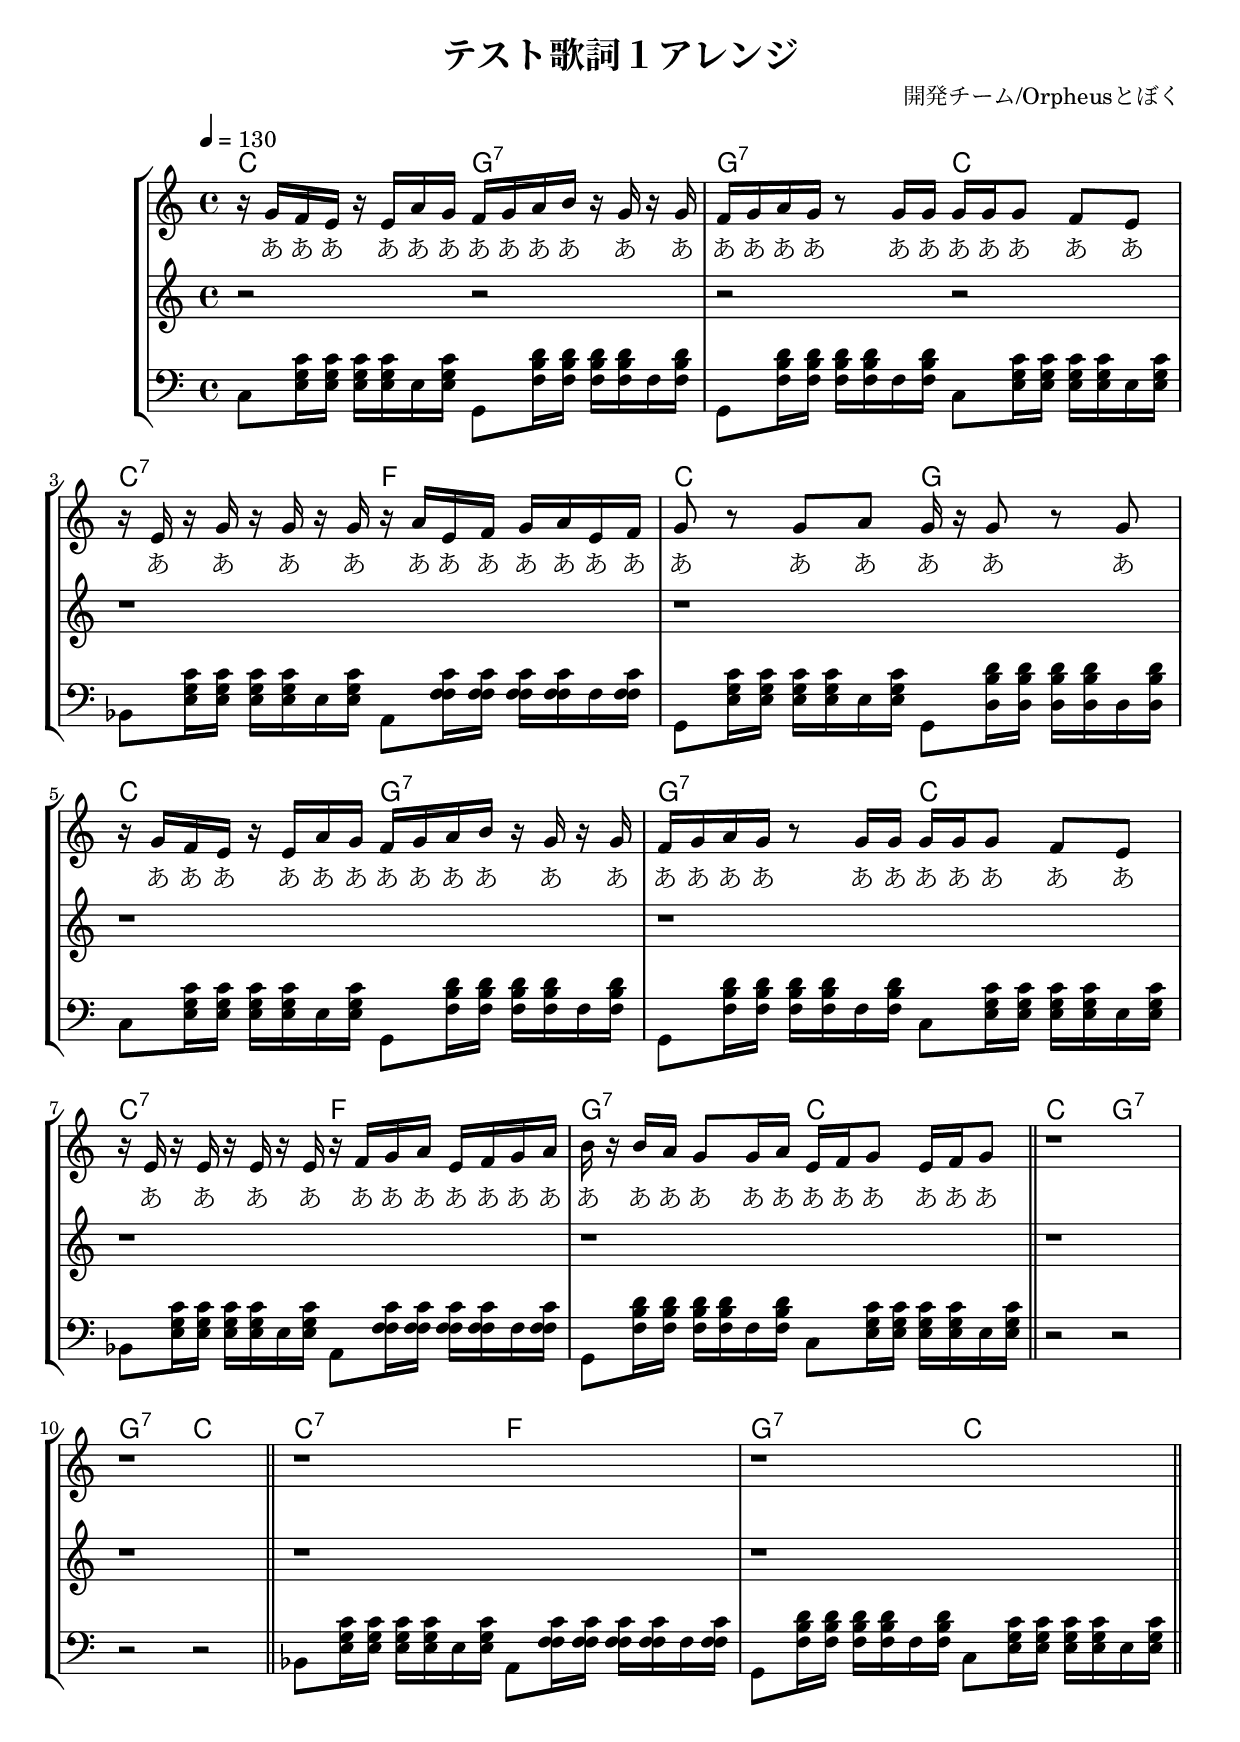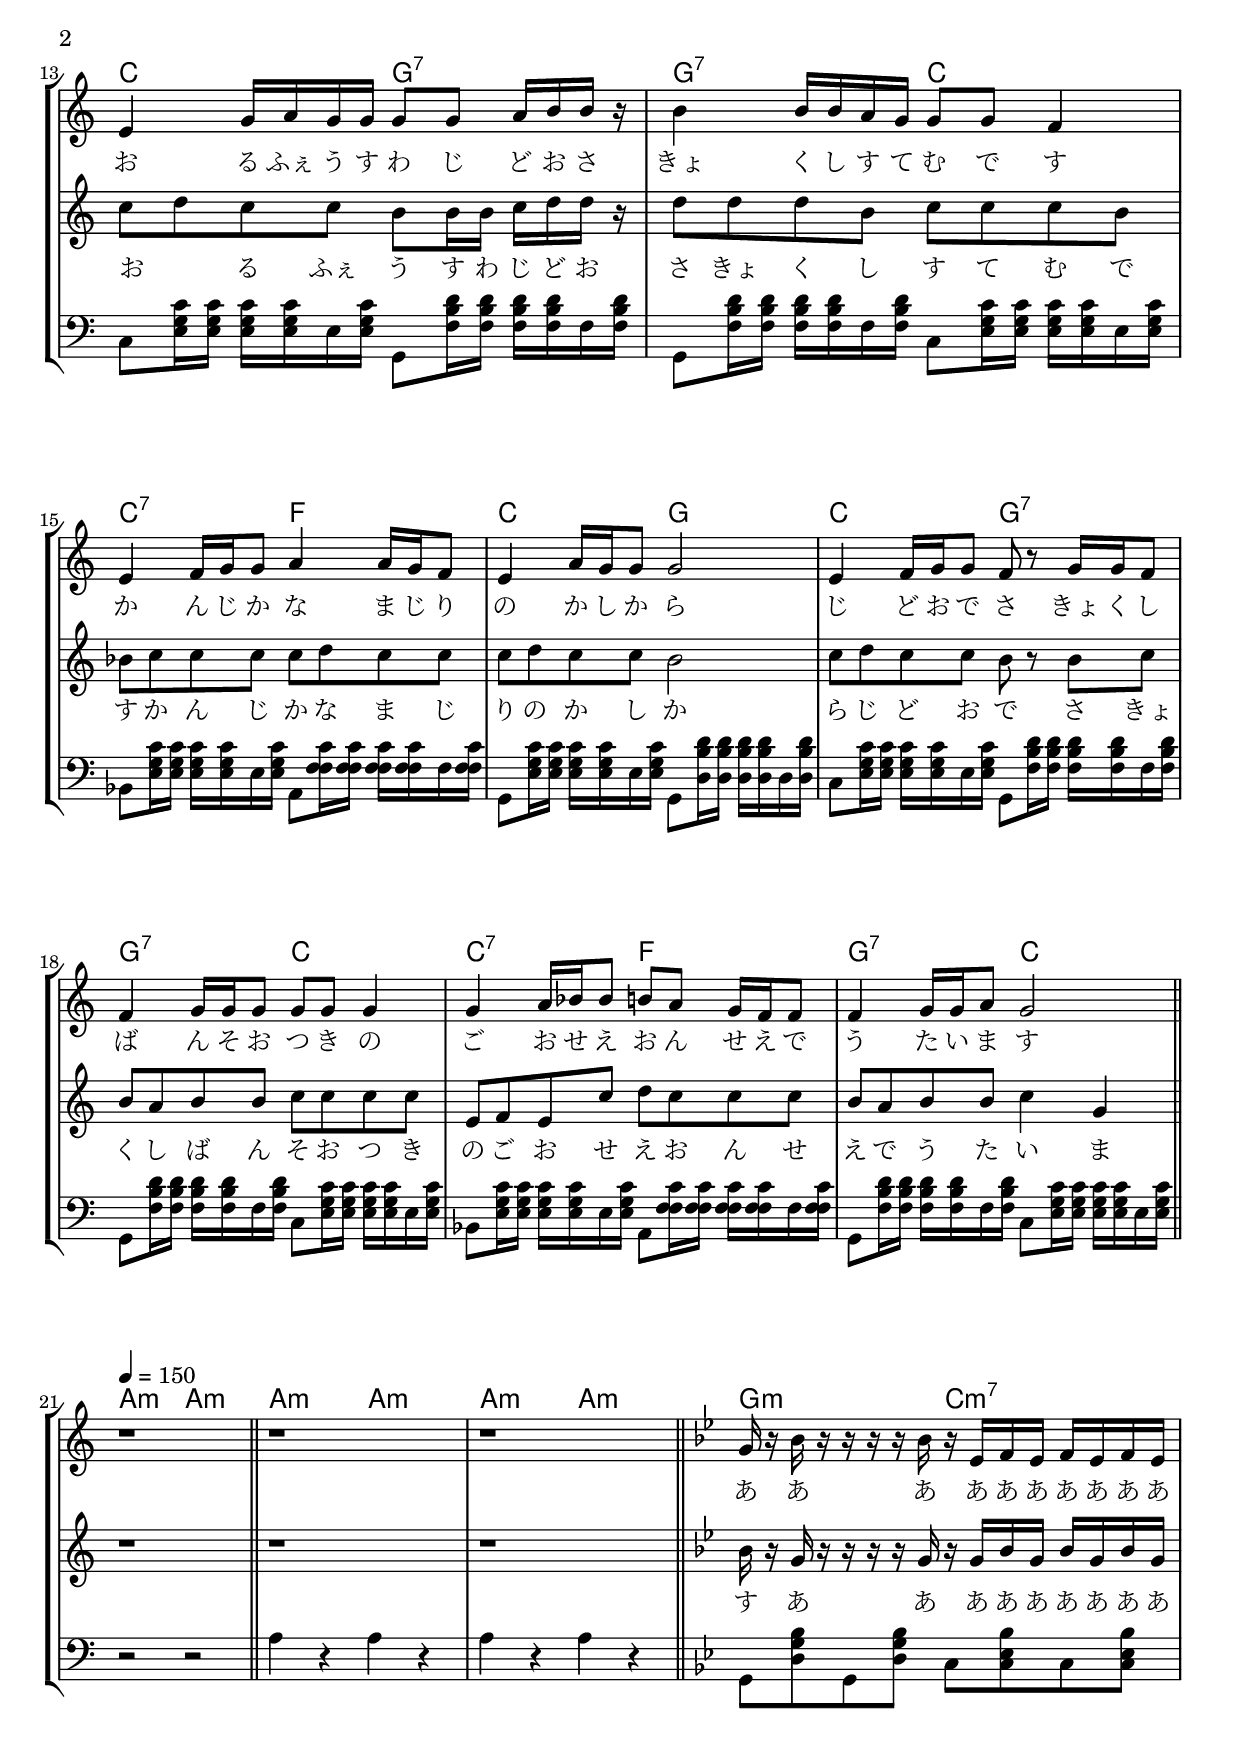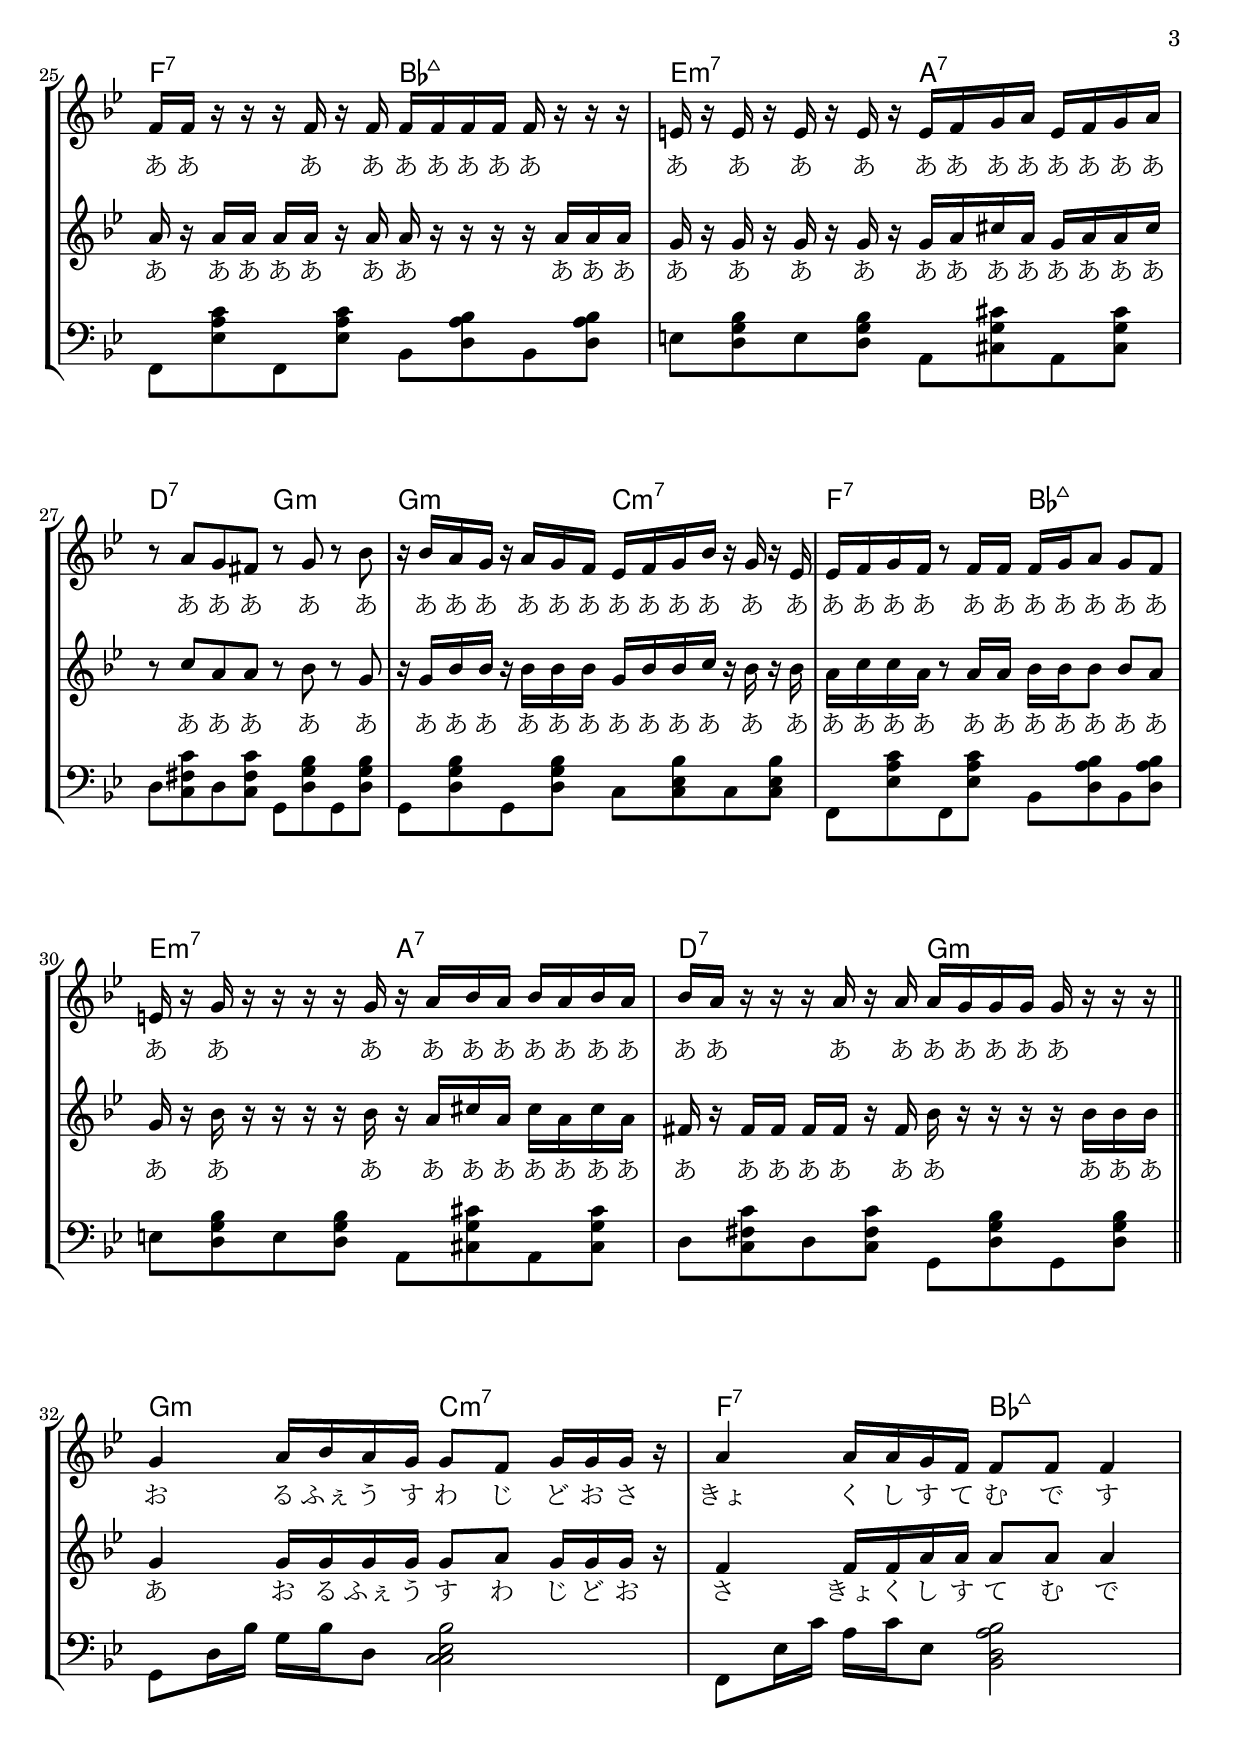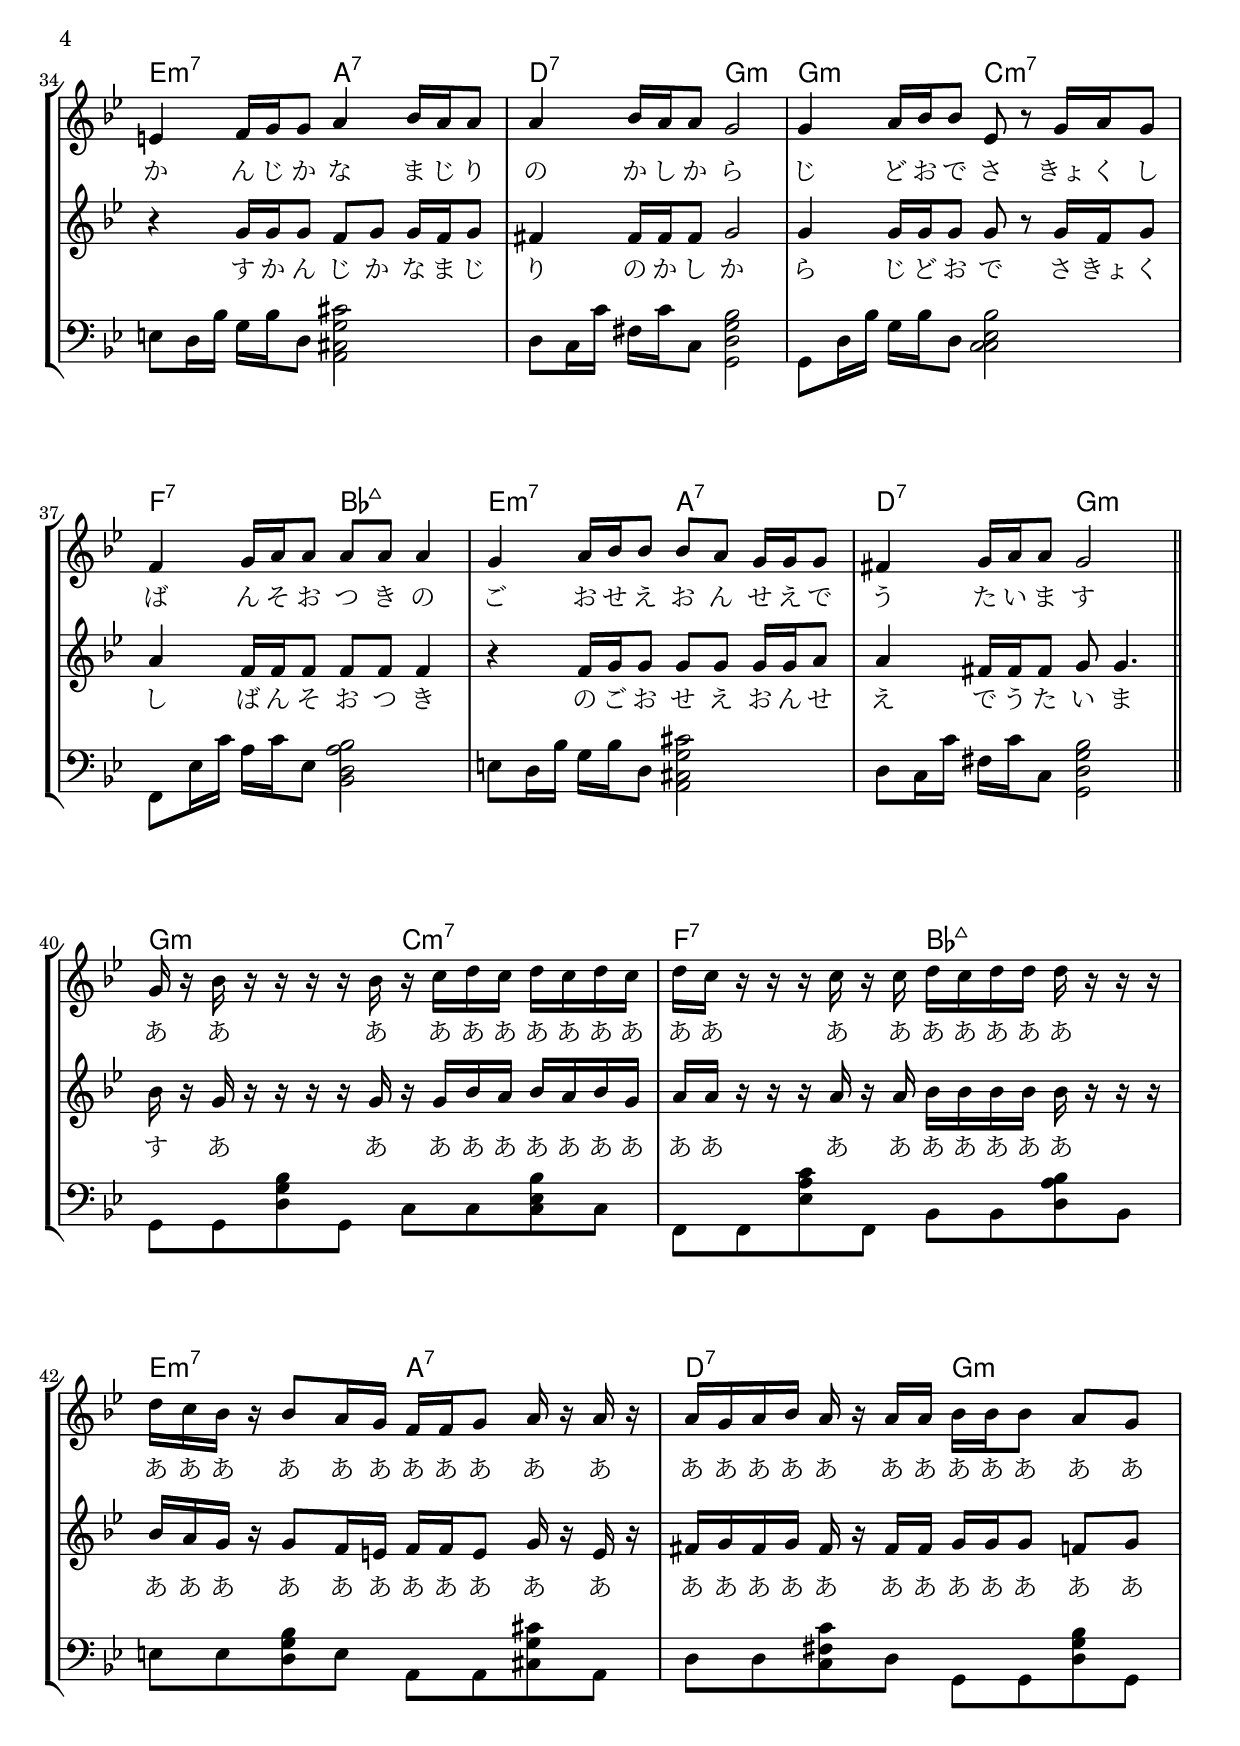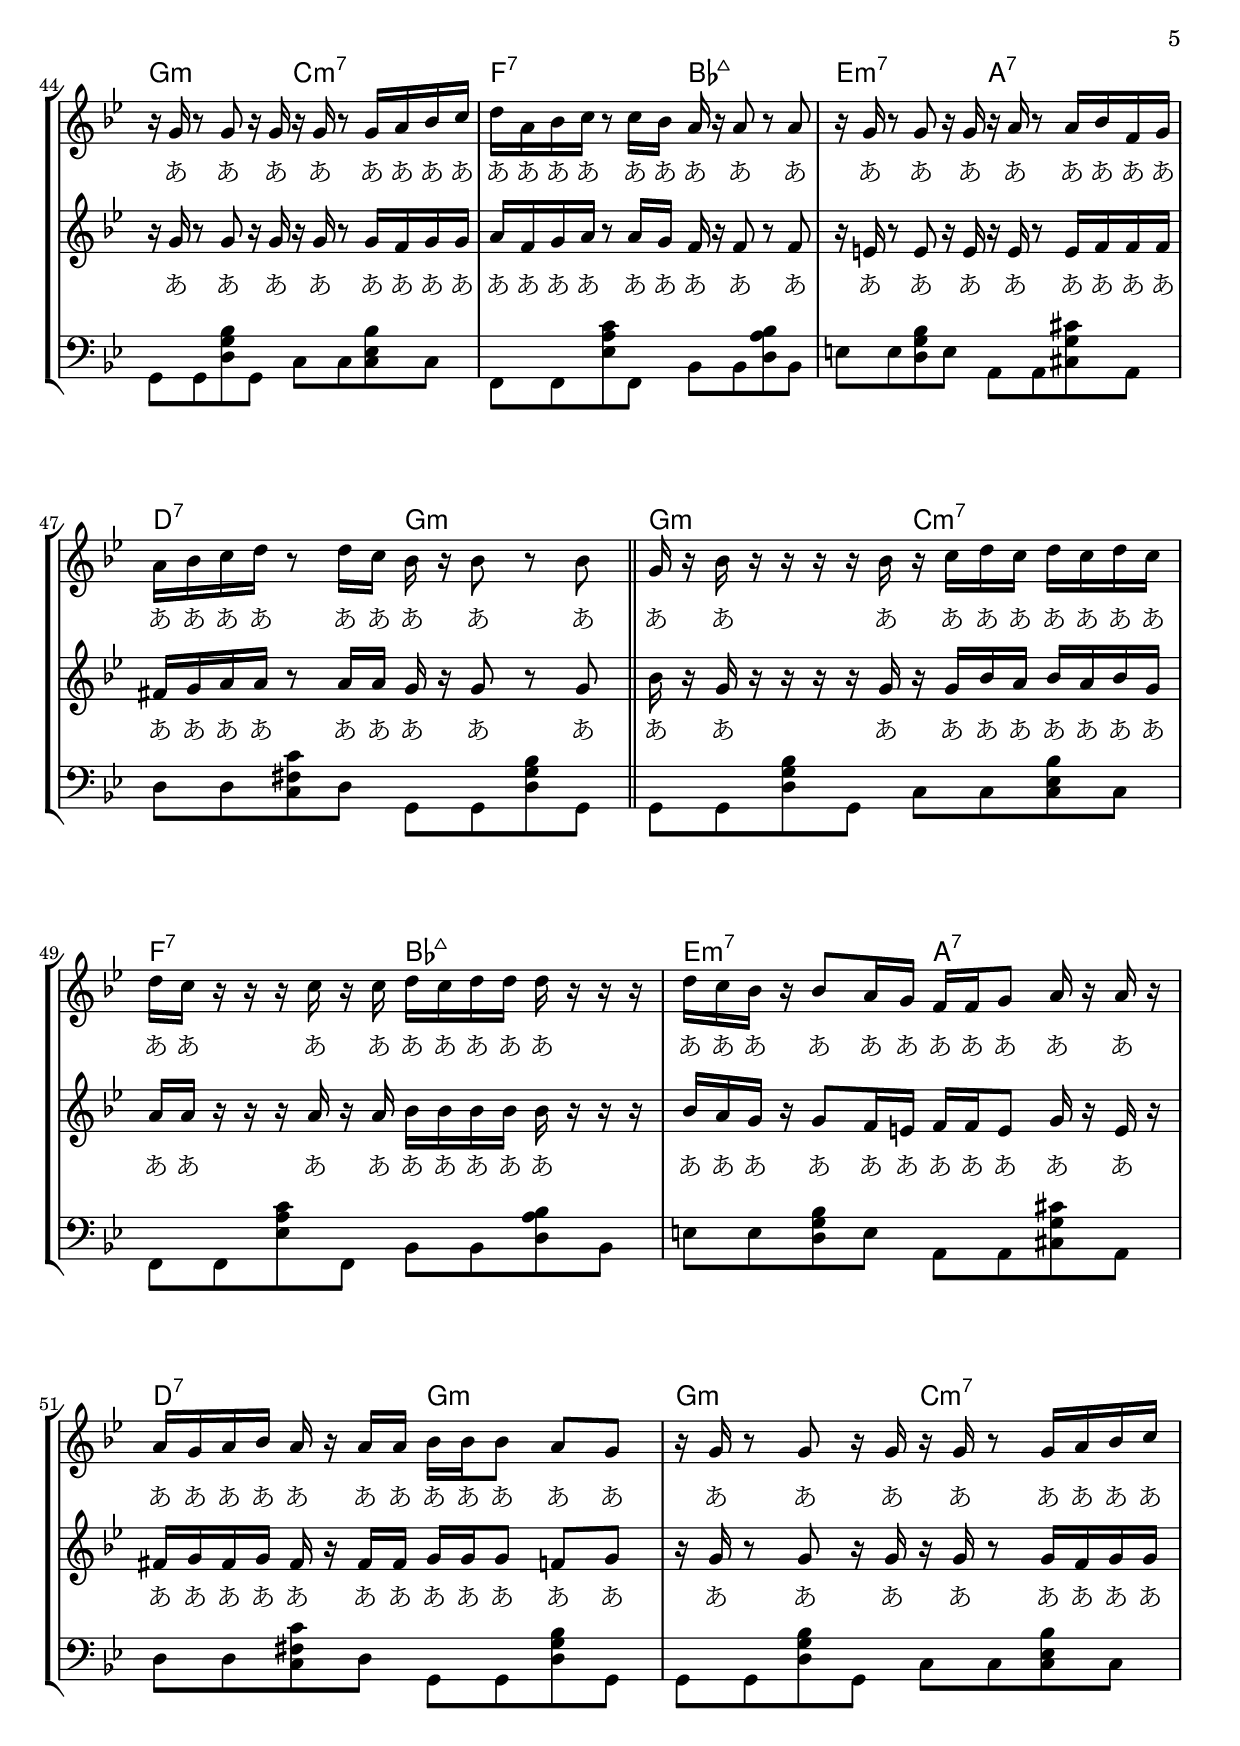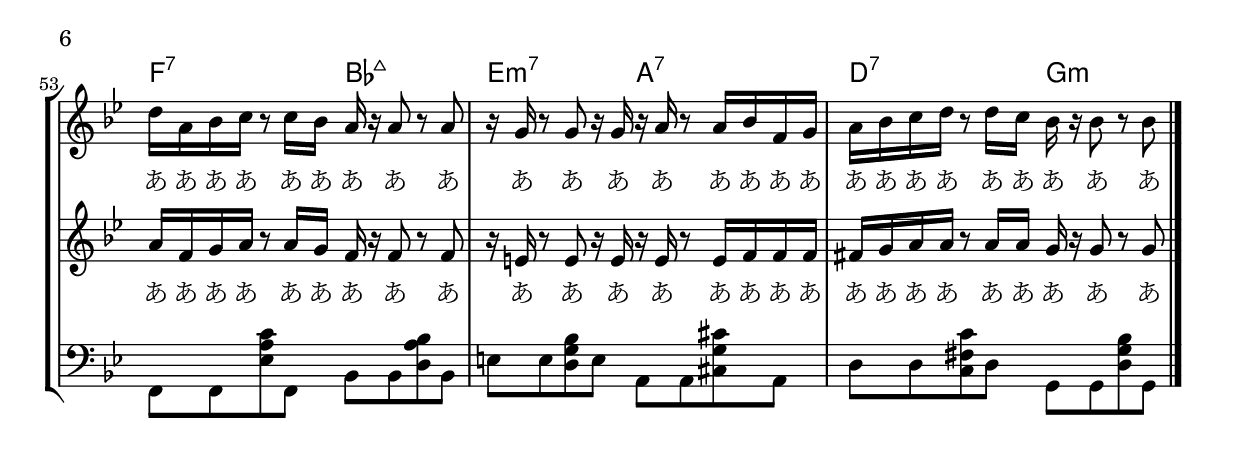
\version "2.12.1"

\header {
	title = \markup {テスト歌詞１アレンジ}
	composer = \markup \center-column {開発チーム/Orpheusとぼく}
}

harmony = \chordmode {
	c2 g:7 g:7 c c:7 f c g c g:7 g:7 c c:7 f g:7 c 

	c g:7 g:7 c 

	c:7 f g:7 c 

	c g:7 g:7 c c:7 f c g c g:7 g:7 c c:7 f g:7 c 

	a:m a:m 

	a:m a:m a:m a:m 

	g:m c:min7 f:7 bes:maj7 e:m7 a:7 d:7 g:m g:m c:min7 f:7 bes:maj7 e:m7 a:7 d:7 g:m 

	g:m c:min7 f:7 bes:maj7 e:m7 a:7 d:7 g:m g:m c:min7 f:7 bes:maj7 e:m7 a:7 d:7 g:m 

	g:m c:min7 f:7 bes:maj7 e:m7 a:7 d:7 g:m g:m c:min7 f:7 bes:maj7 e:m7 a:7 d:7 g:m 

	g:m c:min7 f:7 bes:maj7 e:m7 a:7 d:7 g:m g:m c:min7 f:7 bes:maj7 e:m7 a:7 d:7 g:m 
}

melody = {
	\set Staff.midiInstrument = #"Acoustic Guitar (nylon)"
		\key c \major
	\tempo 4 = 130
r16  g'16  f'16  e'16  r16  e'16  a'16  g'16  f'16  g'16  a'16  b'16  r16  g'16  r16  g'16 
	f'16  g'16  a'16  g'16  r8  g'16  g'16  g'16  g'16  g'8  f'8  e'8 
	r16  e'16  r16  g'16  r16  g'16  r16  g'16  r16  a'16  e'16  f'16  g'16  a'16  e'16  f'16 
	g'8  r8  g'8  a'8  g'16  r16  g'8  r8  g'8 
	r16  g'16  f'16  e'16  r16  e'16  a'16  g'16  f'16  g'16  a'16  b'16  r16  g'16  r16  g'16 
	f'16  g'16  a'16  g'16  r8  g'16  g'16  g'16  g'16  g'8  f'8  e'8 
	r16  e'16  r16  e'16  r16  e'16  r16  e'16  r16  f'16  g'16  a'16  e'16  f'16  g'16  a'16 
	b'16  r16  b'16  a'16  g'8  g'16  a'16  e'16  f'16  g'8  e'16  f'16  g'8
	r1 | r1   
	r1 | r1   
	\set Staff.midiInstrument = #"mmi0.42"
	e'4  g'16  a'16  g'16  g'16  g'8  g'8  a'16  b'16  b'16  r16 
	b'4  b'16  b'16  a'16  g'16  g'8  g'8  f'4 
	e'4  f'16  g'16  g'8  a'4  a'16  g'16  f'8 
	e'4  a'16  g'16  g'8  g'2 
	e'4  f'16  g'16  g'8  f'8  r8  g'16  g'16  f'8 
	f'4  g'16  g'16  g'8  g'8  g'8  g'4 
	g'4  a'16  bes'16  bes'8  b'8  a'8  g'16  f'16  f'8 
	f'4  g'16  g'16  a'8  g'2
	\tempo 4 = 150
	r1   
	r1 | r1   
	\set Staff.midiInstrument = #"Lead 1 (square)"
		\key bes \major
g'16  r16  bes'16  r16  r16  r16  r16  bes'16  r16  es'16  f'16  es'16  f'16  es'16  f'16  es'16 
	f'16  f'16  r16  r16  r16  f'16  r16  f'16  f'16  f'16  f'16  f'16  f'16  r16  r16  r16 
	e'16  r16  e'16  r16  e'16  r16  e'16  r16  e'16  f'16  g'16  a'16  e'16  f'16  g'16  a'16 
	r8  a'8  g'8  fis'8  r8  g'8  r8  bes'8 
	r16  bes'16  a'16  g'16  r16  a'16  g'16  f'16  es'16  f'16  g'16  bes'16  r16  g'16  r16  es'16 
	es'16  f'16  g'16  f'16  r8  f'16  f'16  f'16  g'16  a'8  g'8  f'8 
	e'16  r16  g'16  r16  r16  r16  r16  g'16  r16  a'16  bes'16  a'16  bes'16  a'16  bes'16  a'16 
	bes'16  a'16  r16  r16  r16  a'16  r16  a'16  a'16  g'16  g'16  g'16  g'16  r16  r16  r16
	\set Staff.midiInstrument = #"fss0.42"
	g'4  a'16  bes'16  a'16  g'16  g'8  f'8  g'16  g'16  g'16  r16 
	a'4  a'16  a'16  g'16  f'16  f'8  f'8  f'4 
	e'4  f'16  g'16  g'8  a'4  bes'16  a'16  a'8 
	a'4  bes'16  a'16  a'8  g'2 
	g'4  a'16  bes'16  bes'8  es'8  r8  g'16  a'16  g'8 
	f'4  g'16  a'16  a'8  a'8  a'8  a'4 
	g'4  a'16  bes'16  bes'8  bes'8  a'8  g'16  g'16  g'8 
	fis'4  g'16  a'16  a'8  g'2
	\set Staff.midiInstrument = #"Overdriven Guitar"
	g'16  r16  bes'16  r16  r16  r16  r16  bes'16  r16  c''16  d''16  c''16  d''16  c''16  d''16  c''16 
	d''16  c''16  r16  r16  r16  c''16  r16  c''16  d''16  c''16  d''16  d''16  d''16  r16  r16  r16 
	d''16  c''16  bes'16  r16  bes'8  a'16  g'16  f'16  f'16  g'8  a'16  r16  a'16  r16 
	a'16  g'16  a'16  bes'16  a'16  r16  a'16  a'16  bes'16  bes'16  bes'8  a'8  g'8 
	r16  g'16  r8  g'8  r16  g'16  r16  g'16  r8  g'16  a'16  bes'16  c''16 
	d''16  a'16  bes'16  c''16  r8  c''16  bes'16  a'16  r16  a'8  r8  a'8 
	r16  g'16  r8  g'8  r16  g'16  r16  a'16  r8  a'16  bes'16  f'16  g'16 
	a'16  bes'16  c''16  d''16  r8  d''16  c''16  bes'16  r16  bes'8  r8  bes'8
	\set Staff.midiInstrument = #"Overdriven Guitar"
	g'16  r16  bes'16  r16  r16  r16  r16  bes'16  r16  c''16  d''16  c''16  d''16  c''16  d''16  c''16 
	d''16  c''16  r16  r16  r16  c''16  r16  c''16  d''16  c''16  d''16  d''16  d''16  r16  r16  r16 
	d''16  c''16  bes'16  r16  bes'8  a'16  g'16  f'16  f'16  g'8  a'16  r16  a'16  r16 
	a'16  g'16  a'16  bes'16  a'16  r16  a'16  a'16  bes'16  bes'16  bes'8  a'8  g'8 
	r16  g'16  r8  g'8  r16  g'16  r16  g'16  r8  g'16  a'16  bes'16  c''16 
	d''16  a'16  bes'16  c''16  r8  c''16  bes'16  a'16  r16  a'8  r8  a'8 
	r16  g'16  r8  g'8  r16  g'16  r16  a'16  r8  a'16  bes'16  f'16  g'16 
	a'16  bes'16  c''16  d''16  r8  d''16  c''16  bes'16  r16  bes'8  r8  bes'8
	\bar "|."
}

words = \lyricmode {
	あ  あ  あ  あ  あ  あ  あ  あ  あ  あ  あ  あ  あ  あ  あ  あ  あ  あ  あ  あ  あ  あ  あ  あ  あ  あ  あ  あ  あ  あ  あ  あ  あ  あ  あ  あ  あ  あ  あ  あ  あ  あ  あ  あ  あ  あ  あ  あ  あ  あ  あ  あ  あ  あ  あ  あ  あ  あ  あ  あ  あ  あ  あ  あ  あ  あ  あ  あ  あ  あ  あ  あ  あ  あ  あ  あ  あ  あ  あ  あ  あ  あ  あ  あ  あ  あ  
	
	
	お  る  ふぇ  う  す  わ  じ  ど  お  さ  きょ  く  し  す  て  む  で  す  か  ん  じ  か  な  ま  じ  り  の  か  し  か  ら  じ  ど  お  で  さ  きょ  く  し  ば  ん  そ  お  つ  き  の  ご  お  せ  え  お  ん  せ  え  で  う  た  い  ま  す  
	
	
	あ  あ  あ  あ  あ  あ  あ  あ  あ  あ  あ  あ  あ  あ  あ  あ  あ  あ  あ  あ  あ  あ  あ  あ  あ  あ  あ  あ  あ  あ  あ  あ  あ  あ  あ  あ  あ  あ  あ  あ  あ  あ  あ  あ  あ  あ  あ  あ  あ  あ  あ  あ  あ  あ  あ  あ  あ  あ  あ  あ  あ  あ  あ  あ  あ  あ  あ  あ  あ  あ  あ  あ  あ  あ  あ  あ  あ  あ  
	お  る  ふぇ  う  す  わ  じ  ど  お  さ  きょ  く  し  す  て  む  で  す  か  ん  じ  か  な  ま  じ  り  の  か  し  か  ら  じ  ど  お  で  さ  きょ  く  し  ば  ん  そ  お  つ  き  の  ご  お  せ  え  お  ん  せ  え  で  う  た  い  ま  す  
	あ  あ  あ  あ  あ  あ  あ  あ  あ  あ  あ  あ  あ  あ  あ  あ  あ  あ  あ  あ  あ  あ  あ  あ  あ  あ  あ  あ  あ  あ  あ  あ  あ  あ  あ  あ  あ  あ  あ  あ  あ  あ  あ  あ  あ  あ  あ  あ  あ  あ  あ  あ  あ  あ  あ  あ  あ  あ  あ  あ  あ  あ  あ  あ  あ  あ  あ  あ  あ  あ  あ  あ  あ  あ  あ  あ  
	あ  あ  あ  あ  あ  あ  あ  あ  あ  あ  あ  あ  あ  あ  あ  あ  あ  あ  あ  あ  あ  あ  あ  あ  あ  あ  あ  あ  あ  あ  あ  あ  あ  あ  あ  あ  あ  あ  あ  あ  あ  あ  あ  あ  あ  あ  あ  あ  あ  あ  あ  あ  あ  あ  あ  あ  あ  あ  あ  あ  あ  あ  あ  あ  あ  あ  あ  あ  あ  あ  あ  あ  あ  あ  あ  あ  
}

secondmelody = {
	\set Staff.midiInstrument = #"Acoustic Guitar (nylon)"
		\key c \major
	\tempo 4 = 130
r2  r2~ 
	r2  r2
	r1 r1 r1 r1 r1 r1 	r1 | r1   
	r1 | r1   
	\set Staff.midiInstrument = #"fss0.32"
	c''8  d''8  c''8  c''8  b'8  b'16  b'16  c''16  d''16  d''16  r16 
	d''8  d''8  d''8  b'8  c''8  c''8  c''8  b'8 
	bes'8  c''8  c''8  c''8  c''8  d''8  c''8  c''8 
	c''8  d''8  c''8  c''8  b'2 
	c''8  d''8  c''8  c''8  b'8  r8  b'8  c''8 
	b'8  a'8  b'8  b'8  c''8  c''8  c''8  c''8 
	e'8  f'8  e'8  c''8  d''8  c''8  c''8  c''8 
	b'8  a'8  b'8  b'8  c''4  g'4
	\tempo 4 = 150
	r1   
	r1 | r1   
	\set Staff.midiInstrument = #"Acoustic grand"
		\key bes \major
bes'16  r16  g'16  r16  r16  r16  r16  g'16  r16  g'16  bes'16  g'16  bes'16  g'16  bes'16  g'16 
	a'16  r16  a'16  a'16  a'16  a'16  r16  a'16  a'16  r16  r16  r16  r16  a'16  a'16  a'16 
	g'16  r16  g'16  r16  g'16  r16  g'16  r16  g'16  a'16  cis''16  a'16  g'16  a'16  a'16  cis''16 
	r8  c''8  a'8  a'8  r8  bes'8  r8  g'8 
	r16  g'16  bes'16  bes'16  r16  bes'16  bes'16  bes'16  g'16  bes'16  bes'16  c''16  r16  bes'16  r16  bes'16 
	a'16  c''16  c''16  a'16  r8  a'16  a'16  bes'16  bes'16  bes'8  bes'8  a'8 
	g'16  r16  bes'16  r16  r16  r16  r16  bes'16  r16  a'16  cis''16  a'16  cis''16  a'16  cis''16  a'16 
	fis'16  r16  fis'16  fis'16  fis'16  fis'16  r16  fis'16  bes'16  r16  r16  r16  r16  bes'16  bes'16  bes'16
	\set Staff.midiInstrument = #"mmi0.48"
	g'4  g'16  g'16  g'16  g'16  g'8  a'8  g'16  g'16  g'16  r16 
	f'4  f'16  f'16  a'16  a'16  a'8  a'8  a'4 
	r4  g'16  g'16  g'8  f'8  g'8  g'16  f'16  g'8 
	fis'4  fis'16  fis'16  fis'8  g'2 
	g'4  g'16  g'16  g'8  g'8  r8  g'16  f'16  g'8 
	a'4  f'16  f'16  f'8  f'8  f'8  f'4 
	r4  f'16  g'16  g'8  g'8  g'8  g'16  g'16  a'8 
	a'4  fis'16  fis'16  fis'8  g'8  g'4.
	\set Staff.midiInstrument = #"Overdriven Guitar"
	bes'16  r16  g'16  r16  r16  r16  r16  g'16  r16  g'16  bes'16  a'16  bes'16  a'16  bes'16  g'16 
	a'16  a'16  r16  r16  r16  a'16  r16  a'16  bes'16  bes'16  bes'16  bes'16  bes'16  r16  r16  r16 
	bes'16  a'16  g'16  r16  g'8  f'16  e'16  f'16  f'16  e'8  g'16  r16  e'16  r16 
	fis'16  g'16  fis'16  g'16  fis'16  r16  fis'16  fis'16  g'16  g'16  g'8  f'8  g'8 
	r16  g'16  r8  g'8  r16  g'16  r16  g'16  r8  g'16  f'16  g'16  g'16 
	a'16  f'16  g'16  a'16  r8  a'16  g'16  f'16  r16  f'8  r8  f'8 
	r16  e'16  r8  e'8  r16  e'16  r16  e'16  r8  e'16  f'16  f'16  f'16 
	fis'16  g'16  a'16  a'16  r8  a'16  a'16  g'16  r16  g'8  r8  g'8
	\set Staff.midiInstrument = #"Overdriven Guitar"
	bes'16  r16  g'16  r16  r16  r16  r16  g'16  r16  g'16  bes'16  a'16  bes'16  a'16  bes'16  g'16 
	a'16  a'16  r16  r16  r16  a'16  r16  a'16  bes'16  bes'16  bes'16  bes'16  bes'16  r16  r16  r16 
	bes'16  a'16  g'16  r16  g'8  f'16  e'16  f'16  f'16  e'8  g'16  r16  e'16  r16 
	fis'16  g'16  fis'16  g'16  fis'16  r16  fis'16  fis'16  g'16  g'16  g'8  f'8  g'8 
	r16  g'16  r8  g'8  r16  g'16  r16  g'16  r8  g'16  f'16  g'16  g'16 
	a'16  f'16  g'16  a'16  r8  a'16  g'16  f'16  r16  f'8  r8  f'8 
	r16  e'16  r8  e'8  r16  e'16  r16  e'16  r8  e'16  f'16  f'16  f'16 
	fis'16  g'16  a'16  a'16  r8  a'16  a'16  g'16  r16  g'8  r8  g'8
	\bar "|."
}

secondwords = \lyricmode {
	
	
	
	お  る  ふぇ  う  す  わ  じ  ど  お  さ  きょ  く  し  す  て  む  で  す  か  ん  じ  か  な  ま  じ  り  の  か  し  か  ら  じ  ど  お  で  さ  きょ  く  し  ば  ん  そ  お  つ  き  の  ご  お  せ  え  お  ん  せ  え  で  う  た  い  ま  す  
	
	
	あ  あ  あ  あ  あ  あ  あ  あ  あ  あ  あ  あ  あ  あ  あ  あ  あ  あ  あ  あ  あ  あ  あ  あ  あ  あ  あ  あ  あ  あ  あ  あ  あ  あ  あ  あ  あ  あ  あ  あ  あ  あ  あ  あ  あ  あ  あ  あ  あ  あ  あ  あ  あ  あ  あ  あ  あ  あ  あ  あ  あ  あ  あ  あ  あ  あ  あ  あ  あ  あ  あ  あ  あ  あ  あ  あ  あ  あ  あ  あ  
	お  る  ふぇ  う  す  わ  じ  ど  お  さ  きょ  く  し  す  て  む  で  す  か  ん  じ  か  な  ま  じ  り  の  か  し  か  ら  じ  ど  お  で  さ  きょ  く  し  ば  ん  そ  お  つ  き  の  ご  お  せ  え  お  ん  せ  え  で  う  た  い  ま  す  
	あ  あ  あ  あ  あ  あ  あ  あ  あ  あ  あ  あ  あ  あ  あ  あ  あ  あ  あ  あ  あ  あ  あ  あ  あ  あ  あ  あ  あ  あ  あ  あ  あ  あ  あ  あ  あ  あ  あ  あ  あ  あ  あ  あ  あ  あ  あ  あ  あ  あ  あ  あ  あ  あ  あ  あ  あ  あ  あ  あ  あ  あ  あ  あ  あ  あ  あ  あ  あ  あ  あ  あ  あ  あ  あ  あ  
	あ  あ  あ  あ  あ  あ  あ  あ  あ  あ  あ  あ  あ  あ  あ  あ  あ  あ  あ  あ  あ  あ  あ  あ  あ  あ  あ  あ  あ  あ  あ  あ  あ  あ  あ  あ  あ  あ  あ  あ  あ  あ  あ  あ  あ  あ  あ  あ  あ  あ  あ  あ  あ  あ  あ  あ  あ  あ  あ  あ  あ  あ  あ  あ  あ  あ  あ  あ  あ  あ  あ  あ  あ  あ  あ  あ  
}

tempochange = {
	\tempo 4 = 130
	r1 | r1 | r1 | r1 | r1 | r1 | r1 | r1 \bar "||"
	\tempo 4 = 130
	r1 | r1 \bar "||"
	\tempo 4 = 130
	r1 | r1 \bar "||"
	\tempo 4 = 130
	r1 | r1 | r1 | r1 | r1 | r1 | r1 | r1 \bar "||"
	\tempo 4 = 150
	r1 \bar "||"
	\tempo 4 = 150
	r1 | r1 \bar "||"
	\tempo 4 = 150
	r1 | r1 | r1 | r1 | r1 | r1 | r1 | r1 \bar "||"
	\tempo 4 = 150
	r1 | r1 | r1 | r1 | r1 | r1 | r1 | r1 \bar "||"
	\tempo 4 = 150
	r1 | r1 | r1 | r1 | r1 | r1 | r1 | r1 \bar "||"
	\tempo 4 = 150
	r1 | r1 | r1 | r1 | r1 | r1 | r1 | r1 \bar "|."
}

mainacc = {
	\clef bass
	\set Staff.midiInstrument = #"Acoustic Guitar (nylon)"
	\key c \major
	\tempo 4 = 130
	c8 <e g c'>16 <e g c'>16   <e g c'>16 <e g c'>16   e16 <e g c'>16
	g,8 <f b d'>16 <f b d'>16   <f b d'>16 <f b d'>16   f16 <f b d'>16
	g,8 <f b d'>16 <f b d'>16   <f b d'>16 <f b d'>16   f16 <f b d'>16
	c8 <e g c'>16 <e g c'>16   <e g c'>16 <e g c'>16   e16 <e g c'>16
	bes,8 <e g c'>16 <e g c'>16   <e g c'>16 <e g c'>16   e16 <e g c'>16
	a,8 <f f c'>16 <f f c'>16   <f f c'>16 <f f c'>16   f16 <f f c'>16
	g,8 <e g c'>16 <e g c'>16   <e g c'>16 <e g c'>16   e16 <e g c'>16
	g,8 <d b d'>16 <d b d'>16   <d b d'>16 <d b d'>16   d16 <d b d'>16
	c8 <e g c'>16 <e g c'>16   <e g c'>16 <e g c'>16   e16 <e g c'>16
	g,8 <f b d'>16 <f b d'>16   <f b d'>16 <f b d'>16   f16 <f b d'>16
	g,8 <f b d'>16 <f b d'>16   <f b d'>16 <f b d'>16   f16 <f b d'>16
	c8 <e g c'>16 <e g c'>16   <e g c'>16 <e g c'>16   e16 <e g c'>16
	bes,8 <e g c'>16 <e g c'>16   <e g c'>16 <e g c'>16   e16 <e g c'>16
	a,8 <f f c'>16 <f f c'>16   <f f c'>16 <f f c'>16   f16 <f f c'>16
	g,8 <f b d'>16 <f b d'>16   <f b d'>16 <f b d'>16   f16 <f b d'>16
	c8 <e g c'>16 <e g c'>16   <e g c'>16 <e g c'>16   e16 <e g c'>16
	\bar "||"

	\set Staff.midiInstrument = #"Acoustic grand"
	r2
	r2
	r2
	r2
	\bar "||"

	\set Staff.midiInstrument = #"Acoustic Guitar (nylon)"
	bes,8 <e g c'>16 <e g c'>16   <e g c'>16 <e g c'>16   e16 <e g c'>16
	a,8 <f f c'>16 <f f c'>16   <f f c'>16 <f f c'>16   f16 <f f c'>16
	g,8 <f b d'>16 <f b d'>16   <f b d'>16 <f b d'>16   f16 <f b d'>16
	c8 <e g c'>16 <e g c'>16   <e g c'>16 <e g c'>16   e16 <e g c'>16
	\bar "||"

	\set Staff.midiInstrument = #"Acoustic Guitar (nylon)"
	c8 <e g c'>16 <e g c'>16   <e g c'>16 <e g c'>16   e16 <e g c'>16
	g,8 <f b d'>16 <f b d'>16   <f b d'>16 <f b d'>16   f16 <f b d'>16
	g,8 <f b d'>16 <f b d'>16   <f b d'>16 <f b d'>16   f16 <f b d'>16
	c8 <e g c'>16 <e g c'>16   <e g c'>16 <e g c'>16   e16 <e g c'>16
	bes,8 <e g c'>16 <e g c'>16   <e g c'>16 <e g c'>16   e16 <e g c'>16
	a,8 <f f c'>16 <f f c'>16   <f f c'>16 <f f c'>16   f16 <f f c'>16
	g,8 <e g c'>16 <e g c'>16   <e g c'>16 <e g c'>16   e16 <e g c'>16
	g,8 <d b d'>16 <d b d'>16   <d b d'>16 <d b d'>16   d16 <d b d'>16
	c8 <e g c'>16 <e g c'>16   <e g c'>16 <e g c'>16   e16 <e g c'>16
	g,8 <f b d'>16 <f b d'>16   <f b d'>16 <f b d'>16   f16 <f b d'>16
	g,8 <f b d'>16 <f b d'>16   <f b d'>16 <f b d'>16   f16 <f b d'>16
	c8 <e g c'>16 <e g c'>16   <e g c'>16 <e g c'>16   e16 <e g c'>16
	bes,8 <e g c'>16 <e g c'>16   <e g c'>16 <e g c'>16   e16 <e g c'>16
	a,8 <f f c'>16 <f f c'>16   <f f c'>16 <f f c'>16   f16 <f f c'>16
	g,8 <f b d'>16 <f b d'>16   <f b d'>16 <f b d'>16   f16 <f b d'>16
	c8 <e g c'>16 <e g c'>16   <e g c'>16 <e g c'>16   e16 <e g c'>16
	\bar "||"

	\set Staff.midiInstrument = #"Acoustic grand"
	\tempo 4 = 150
	r2
	r2
	\bar "||"

	\set Staff.midiInstrument = #"Glockenspiel"
	a4 r4
	a4 r4
	a4 r4
	a4 r4
	\bar "||"

	\set Staff.midiInstrument = #"Church organ"
	\key bes \major
	g,8 <d g bes> g, <d g bes>
	c8 <c es bes> c <c es bes>
	f,8 <es a c'> f, <es a c'>
	bes,8 <d a bes> bes, <d a bes>
	e8 <d g bes> e <d g bes>
	a,8 <cis g cis'> a, <cis g cis'>
	d8 <c fis c'> d <c fis c'>
	g,8 <d g bes> g, <d g bes>
	g,8 <d g bes> g, <d g bes>
	c8 <c es bes> c <c es bes>
	f,8 <es a c'> f, <es a c'>
	bes,8 <d a bes> bes, <d a bes>
	e8 <d g bes> e <d g bes>
	a,8 <cis g cis'> a, <cis g cis'>
	d8 <c fis c'> d <c fis c'>
	g,8 <d g bes> g, <d g bes>
	\bar "||"

	\set Staff.midiInstrument = #"Church organ"
	g,8 d16 bes g bes d8
	<c c es bes>2
	f,8 es16 c' a c' es8
	<bes, d a bes>2
	e8 d16 bes g bes d8
	<a, cis g cis'>2
	d8 c16 c' fis c' c8
	<g, d g bes>2
	g,8 d16 bes g bes d8
	<c c es bes>2
	f,8 es16 c' a c' es8
	<bes, d a bes>2
	e8 d16 bes g bes d8
	<a, cis g cis'>2
	d8 c16 c' fis c' c8
	<g, d g bes>2
	\bar "||"

	\set Staff.midiInstrument = #"Church organ"
	g,8 g,8 <d g bes>8 g,8
	c8 c8 <c es bes>8 c8
	f,8 f,8 <es a c'>8 f,8
	bes,8 bes,8 <d a bes>8 bes,8
	e8 e8 <d g bes>8 e8
	a,8 a,8 <cis g cis'>8 a,8
	d8 d8 <c fis c'>8 d8
	g,8 g,8 <d g bes>8 g,8
	g,8 g,8 <d g bes>8 g,8
	c8 c8 <c es bes>8 c8
	f,8 f,8 <es a c'>8 f,8
	bes,8 bes,8 <d a bes>8 bes,8
	e8 e8 <d g bes>8 e8
	a,8 a,8 <cis g cis'>8 a,8
	d8 d8 <c fis c'>8 d8
	g,8 g,8 <d g bes>8 g,8
	\bar "||"

	\set Staff.midiInstrument = #"Church organ"
	g,8 g,8 <d g bes>8 g,8
	c8 c8 <c es bes>8 c8
	f,8 f,8 <es a c'>8 f,8
	bes,8 bes,8 <d a bes>8 bes,8
	e8 e8 <d g bes>8 e8
	a,8 a,8 <cis g cis'>8 a,8
	d8 d8 <c fis c'>8 d8
	g,8 g,8 <d g bes>8 g,8
	g,8 g,8 <d g bes>8 g,8
	c8 c8 <c es bes>8 c8
	f,8 f,8 <es a c'>8 f,8
	bes,8 bes,8 <d a bes>8 bes,8
	e8 e8 <d g bes>8 e8
	a,8 a,8 <cis g cis'>8 a,8
	d8 d8 <c fis c'>8 d8
	g,8 g,8 <d g bes>8 g,8
	\bar "|."
}

subacc = {
	\clef bass
	\set Staff.midiInstrument = #"Oboe"
	\key c \major
	\tempo 4 = 130
	c4 r4
	g,4 r4
	g,4 r4
	c4 r4
	bes,4 r4
	a,4 r4
	g,4 r4
	g,4 r4
	c4 r4
	g,4 r4
	g,4 r4
	c4 r4
	bes,4 r4
	a,4 r4
	g,4 r4
	c4 r4
	\bar "||"

	\set Staff.midiInstrument = #"Acoustic grand"
	<c c'>16 e g e <c c'> e g e
	<g, d'>16 f b f <g, d'> f b f
	<g, d'>16 f b f <g, d'> f b f
	<c c'>16 e g e <c c'> e g e
	\bar "||"

	\set Staff.midiInstrument = #"Acoustic grand"
	<bes, e g c'>4 <bes, e g c'>4
	<a, f f c'>4 <a, f f c'>4
	<g, f b d'>4 <g, f b d'>4
	<c e g c'>4 <c e g c'>4
	\bar "||"

	\set Staff.midiInstrument = #"Pizzicato Strings"
	c16 <e g c'>16 <e g c'>16 c16   <e g c'>16 <e g c'>16 c16 <e g c'>16
	g,16 <f b d'>16 <f b d'>16 g,16   <f b d'>16 <f b d'>16 g,16 <f b d'>16
	g,16 <f b d'>16 <f b d'>16 g,16   <f b d'>16 <f b d'>16 g,16 <f b d'>16
	c16 <e g c'>16 <e g c'>16 c16   <e g c'>16 <e g c'>16 c16 <e g c'>16
	bes,16 <e g c'>16 <e g c'>16 bes,16   <e g c'>16 <e g c'>16 bes,16 <e g c'>16
	a,16 <f f c'>16 <f f c'>16 a,16   <f f c'>16 <f f c'>16 a,16 <f f c'>16
	g,16 <e g c'>16 <e g c'>16 g,16   <e g c'>16 <e g c'>16 g,16 <e g c'>16
	g,16 <d b d'>16 <d b d'>16 g,16   <d b d'>16 <d b d'>16 g,16 <d b d'>16
	c16 <e g c'>16 <e g c'>16 c16   <e g c'>16 <e g c'>16 c16 <e g c'>16
	g,16 <f b d'>16 <f b d'>16 g,16   <f b d'>16 <f b d'>16 g,16 <f b d'>16
	g,16 <f b d'>16 <f b d'>16 g,16   <f b d'>16 <f b d'>16 g,16 <f b d'>16
	c16 <e g c'>16 <e g c'>16 c16   <e g c'>16 <e g c'>16 c16 <e g c'>16
	bes,16 <e g c'>16 <e g c'>16 bes,16   <e g c'>16 <e g c'>16 bes,16 <e g c'>16
	a,16 <f f c'>16 <f f c'>16 a,16   <f f c'>16 <f f c'>16 a,16 <f f c'>16
	g,16 <f b d'>16 <f b d'>16 g,16   <f b d'>16 <f b d'>16 g,16 <f b d'>16
	c16 <e g c'>16 <e g c'>16 c16   <e g c'>16 <e g c'>16 c16 <e g c'>16
	\bar "||"

	\set Staff.midiInstrument = #"Acoustic grand"
	\tempo 4 = 150
	r2
	r2
	\bar "||"

	\set Staff.midiInstrument = #"Acoustic grand"
	r2
	r2
	r2
	r2
	\bar "||"

	\set Staff.midiInstrument = #"Pad 2 (warm)"
	\key bes \major
	<g, d g bes>2
	<c c es bes>2
	<f, es a c'>2
	<bes, d a bes>2
	<e d g bes>2
	<a, cis g cis'>2
	<d c fis c'>2
	<g, d g bes>2
	<g, d g bes>2
	<c c es bes>2
	<f, es a c'>2
	<bes, d a bes>2
	<e d g bes>2
	<a, cis g cis'>2
	<d c fis c'>2
	<g, d g bes>2
	\bar "||"

	\set Staff.midiInstrument = #"Pad 2 (warm)"
	<g, d g bes>4 <g, d g bes>4
	<c c es bes>4 <c c es bes>4
	<f, es a c'>4 <f, es a c'>4
	<bes, d a bes>4 <bes, d a bes>4
	<e d g bes>4 <e d g bes>4
	<a, cis g cis'>4 <a, cis g cis'>4
	<d c fis c'>4 <d c fis c'>4
	<g, d g bes>4 <g, d g bes>4
	<g, d g bes>4 <g, d g bes>4
	<c c es bes>4 <c c es bes>4
	<f, es a c'>4 <f, es a c'>4
	<bes, d a bes>4 <bes, d a bes>4
	<e d g bes>4 <e d g bes>4
	<a, cis g cis'>4 <a, cis g cis'>4
	<d c fis c'>4 <d c fis c'>4
	<g, d g bes>4 <g, d g bes>4
	\bar "||"

	\set Staff.midiInstrument = #"Pad 2 (warm)"
	<g, d g bes>2
	<c c es bes>2
	<f, es a c'>2
	<bes, d a bes>2
	<e d g bes>2
	<a, cis g cis'>2
	<d c fis c'>2
	<g, d g bes>2
	<g, d g bes>2
	<c c es bes>2
	<f, es a c'>2
	<bes, d a bes>2
	<e d g bes>2
	<a, cis g cis'>2
	<d c fis c'>2
	<g, d g bes>2
	\bar "||"

	\set Staff.midiInstrument = #"Electric Grand"
	r8 <d g bes>8 <d g bes>8 <d g bes>8
	r8 <c es bes>8 <c es bes>8 <c es bes>8
	r8 <es a c'>8 <es a c'>8 <es a c'>8
	r8 <d a bes>8 <d a bes>8 <d a bes>8
	r8 <d g bes>8 <d g bes>8 <d g bes>8
	r8 <cis g cis'>8 <cis g cis'>8 <cis g cis'>8
	r8 <c fis c'>8 <c fis c'>8 <c fis c'>8
	r8 <d g bes>8 <d g bes>8 <d g bes>8
	r8 <d g bes>8 <d g bes>8 <d g bes>8
	r8 <c es bes>8 <c es bes>8 <c es bes>8
	r8 <es a c'>8 <es a c'>8 <es a c'>8
	r8 <d a bes>8 <d a bes>8 <d a bes>8
	r8 <d g bes>8 <d g bes>8 <d g bes>8
	r8 <cis g cis'>8 <cis g cis'>8 <cis g cis'>8
	r8 <c fis c'>8 <c fis c'>8 <c fis c'>8
	r8 <d g bes>8 <d g bes>4
	\bar "|."
}

percA = {
	\drummode {
	bd2 r8 bd4 bd8  |bd4. bd8 bd2  |bd2 r8 bd4 bd8  |bd4. bd8 bd2  |bd2 r8 bd4 bd8  |bd4. bd8 bd2  |bd2 r8 bd4 bd8  |bd4. bd8 bd2  \bar "||"
	r1 |r1 \bar "||"
	r2 hho2  |r2 hho2  \bar "||"
	r4 sn2 sn8. sn16  |r4 sn2 sn8. sn16  |r4 sn2 sn8. sn16  |r4 sn2 sn8. sn16  |r4 sn2 sn8. sn16  |r4 sn2 sn8. sn16  |r4 sn2 sn8. sn16  |r8 sn8 sn4 sn8 sn8 sn16 sn8 sn16  \bar "||"
	r1 \bar "||"
	r1 |r1 \bar "||"
	r4 hh4 hh4 hh4  |hh4 hh4 hh4 hh4  |hh4 hh4 hh4 hh4  |hh4 hh4 hh4 hh4  |r4 hh4 hh4 hh4  |hh4 hh4 hh4 hh4  |hh4 hh4 hh4 hh4  |hh4 hh4 hh4 hh4  \bar "||"
	r4 hh4 hh4 hh4  |hh4 hh4 hh4 hh4  |hh4 hh4 hh4 hh4  |hh4 hh4 hh4 hh4  |r4 hh4 hh4 hh4  |hh4 hh4 hh4 hh4  |hh4 hh4 hh4 hh4  |r1  \bar "||"
	cymc1  |r1  |r1  |r1  |cymc1  |r1  |r1  |r1  \bar "||"
	cymc1  |r1  |r1  |r1  |cymc1  |r1  |r1  |r1  \bar "|."
	}
}

percB = {
	\drummode {
	r4. ss4. ss4  |r4 ss4. ss4.  |r4. ss4. ss4  |r4 ss4. ss4.  |r4. ss4. ss4  |r4 ss4. ss4.  |r4. ss4. ss4  |r4 ss4. ss4.  \bar "||"
	r1 |r1 \bar "||"
	r8 hh16 hh16 hh8 hh16 hh8. hh16 hh16 hh8 hh16 hh16  |hh8 hh16 hh16 hh8 hh16 hh8 hh4. r16  \bar "||"
	r4. r16 tommh8 tommh4. r16  |r1  |r4. r16 tommh8 tommh4. r16  |r1  |r4. r16 tommh8 tommh4. r16  |r1  |r4. r16 tommh8 tommh4. r16  |r1  \bar "||"
	r1 \bar "||"
	r1 |r1 \bar "||"
	r8 hhp4 hhp4 hhp4 hhp8  |r8 hhp4 hhp4 hhp4 hhp8  |r8 hhp4 hhp4 hhp4 hhp8  |r8 hhp4 hhp4 hhp4 hhp8  |r8 hhp4 hhp4 hhp4 hhp8  |r8 hhp4 hhp4 hhp4 hhp8  |r8 hhp4 hhp4 hhp4 hhp8  |r8 hhp4 hhp2 r8  \bar "||"
	r4 sn8 sn4. sn4  |r4 sn8 sn4. sn4  |r4 sn8 sn4. sn4  |r4 sn8 sn4. sn4  |r4 sn8 sn4. sn4  |r4 sn8 sn4. sn4  |r4 sn8 sn4. sn4  |sn16 sn16 sn16 sn16 sn16 sn16 sn16 sn16 sn16 sn16 sn16 sn16 sn16 sn16 sn16 sn16  \bar "||"
	r8 hho8 hho8 hho8 hho8 hho8 hho8 hho8  |hho8 hho8 hho8 hho8 hho8 hho8 hho8 hho8  |hho8 hho8 hho8 hho8 hho8 hho8 hho8 hho8  |hho8 hho8 hho8 hho8 hho8 hho4.  |r8 hho8 hho8 hho8 hho8 hho8 hho8 hho8  |hho8 hho8 hho8 hho8 hho8 hho8 hho8 hho8  |hho8 hho8 hho8 hho8 hho8 hho8 hho8 hho8  |hho8 hho8 hho8 hho8 hho8 hho4.  \bar "||"
	r8 hho8 hho8 hho8 hho8 hho8 hho8 hho8  |hho8 hho8 hho8 hho8 hho8 hho8 hho8 hho8  |hho8 hho8 hho8 hho8 hho8 hho8 hho8 hho8  |hho8 hho8 hho8 hho8 hho8 hho4.  |r8 hho8 hho8 hho8 hho8 hho8 hho8 hho8  |hho8 hho8 hho8 hho8 hho8 hho8 hho8 hho8  |hho8 hho8 hho8 hho8 hho8 hho8 hho8 hho8  |hho8 hho8 hho8 hho8 hho8 hho4.  \bar "|."
	}
}

percC = {
	\drummode {
	cymr8 cymr8 cymr8 cymr8 cymr8 cymr8 cymr8 cymr8  |cymr8 cymr8 cymr8 cymr8 cymr8 cymr8 cymr8 cymr8  |cymr8 cymr8 cymr8 cymr8 cymr8 cymr8 cymr8 cymr8  |cymr8 cymr8 cymr8 cymr8 cymr4. cymr8  |cymr8 cymr8 cymr8 cymr8 cymr8 cymr8 cymr8 cymr8  |cymr8 cymr8 cymr8 cymr8 cymr8 cymr8 cymr8 cymr8  |cymr8 cymr8 cymr8 cymr8 cymr8 cymr8 cymr8 cymr8  |cymr8 cymr8 cymr8 cymr8 cymr4. cymr8  \bar "||"
	r1 |r1 \bar "||"
	r4 sn2 sn4  |r4 sn4. sn16 sn8 sn16 sn16 sn16  \bar "||"
	r8 toml8 toml8 toml8 toml8 toml8 toml8 toml8  |toml8 toml8 toml8 toml8 toml8 toml8 toml8 toml8  |toml8 toml8 toml8 toml8 toml8 toml8 toml8 toml8  |toml8 toml8 toml8 toml8 toml8 toml8 toml8 toml8  |r8 toml8 toml8 toml8 toml8 toml8 toml8 toml8  |toml8 toml8 toml8 toml8 toml8 toml8 toml8 toml8  |toml8 toml8 toml8 toml8 toml8 toml8 toml8 toml8  |toml8 toml8 toml8 toml8 toml8 toml8 toml8 toml8  \bar "||"
	r1 \bar "||"
	r1 |r1 \bar "||"
	r4 sn2 sn4  |r4 sn2 sn8. sn16  |r4 sn2 sn4  |r4 sn2 sn8. sn16  |r4 sn2 sn4  |r4 sn2 sn8. sn16  |r4 sn2 sn4  |r4 sn4 r16 sn16 sn8. sn16 sn16 sn16  \bar "||"
	bd4 bd4 bd4 bd4  |bd4 bd4 bd4 bd8 bd8  |bd4 bd4 bd4 bd4  |bd4 bd4 bd4 bd8 bd8  |bd4 bd4 bd4 bd4  |bd4 bd4 bd4 bd8 bd8  |bd4 bd4 bd4 bd4  |bd4 bd4 bd8 bd8 bd8 bd8  \bar "||"
	r1  |r1  |r1  |r2. hh4  |r1  |r1  |r1  |r2. hh4  \bar "||"
	r1  |r1  |r1  |r2. hh4  |r1  |r1  |r1  |r2. hh4  \bar "|."
	}
}

percD = {
	\drummode {
	r1 |r1 |r1 |r2. toml4  |r1 |r1 |r1 |r2. toml4  \bar "||"
	r1 |r1 \bar "||"
	bd8 bd4 bd4 r16 bd8. bd8  |bd4. bd8. bd4. r16  \bar "||"
	r1  |r4. r16 tomfh8 tomfh4. r16  |r1  |r4. r16 tomfh8 tomfh4. r16  |r1  |r4. r16 tomfh8 tomfh4. r16  |r1  |r4. r16 tomfh2 r16  \bar "||"
	r1 \bar "||"
	r1 |r1 \bar "||"
	bd2 bd8 bd16 bd4 r16  |bd2 bd8 bd16 bd4 r16  |bd2 bd8 bd16 bd4 r16  |bd2 bd8 bd16 bd4 r16  |bd2 bd8 bd16 bd4 r16  |bd2 bd8 bd16 bd4 r16  |bd2 bd8 bd16 bd4 r16  |bd4. bd8 bd4 bd4  \bar "||"
	r8 hhp4 hhp4 hhp4 hhp8  |r8 hhp4 hhp4 hhp4 hhp8  |r8 hhp4 hhp4 hhp4 hhp8  |r8 hhp4 hhp4 hhp4 hhp8  |r8 hhp4 hhp4 hhp4 hhp8  |r8 hhp4 hhp4 hhp4 hhp8  |r8 hhp4 hhp4 hhp4 hhp8  |r8 hhp4 hhp4 hhp4 hhp8  \bar "||"
	r8 sn4 sn4 sn4 sn8  |r8 sn4 sn4 sn4 sn8  |r8 sn4 sn4 sn4 sn8  |r8 sn4 sn4 sn8. sn16 sn16 sn16  |r8 sn4 sn4 sn4 sn8  |r8 sn4 sn4 sn4 sn8  |r8 sn4 sn4 sn4 sn8  |r8 sn4 sn4 sn8. sn16 sn16 sn16  \bar "||"
	r8 sn4 sn4 sn4 sn8  |r8 sn4 sn4 sn4 sn8  |r8 sn4 sn4 sn4 sn8  |r8 sn4 sn4 sn8. sn16 sn16 sn16  |r8 sn4 sn4 sn4 sn8  |r8 sn4 sn4 sn4 sn8  |r8 sn4 sn4 sn4 sn8  |r8 sn4 sn4 sn8. sn16 sn16 sn16  \bar "|."
	}
}

percE = {
	\drummode {
	r1 |r1 |r1 |r2 r8 tommh4.  |r1 |r1 |r1 |r2 r8 tommh4.  \bar "||"
	r1 |r1 \bar "||"
	cymc1  |r2. cymc4  \bar "||"
	bd4. r16 bd8. bd4.  |bd8. bd4. r16 bd4 bd8  |bd8. bd4 bd8. bd4.  |bd8. bd4. r16 bd4 bd8  |bd4. r16 bd8. bd4.  |bd8. bd4. r16 bd4 bd8  |bd8. bd4 bd8. bd4.  |bd4. bd8 bd4 r16 bd8.  \bar "||"
	r1 \bar "||"
	r1 |r1 \bar "||"
	cymc1  |r1 |r1 |r1 |cymc1  |r1 |r1 |r1 \bar "||"
	cymc1  |r1 |r1 |r1 |cymc1  |r1 |r1 |r1 \bar "||"
	bd4 bd16 bd8. bd8. bd8 bd8.  |bd4 bd16 bd8. bd16 bd8 bd8 bd8.  |bd4 bd16 bd8. bd8. bd8 bd8.  |bd4 bd16 bd8. bd16 bd8. bd4  |bd4 bd16 bd8. bd8. bd8 bd8.  |bd4 bd16 bd8. bd16 bd8 bd8 bd8.  |bd4 bd16 bd8. bd8. bd8 bd8.  |bd4 bd16 bd8. bd16 bd8. bd4  \bar "||"
	bd4 bd16 bd8. bd8. bd8 bd8.  |bd4 bd16 bd8. bd16 bd8 bd8 bd8.  |bd4 bd16 bd8. bd8. bd8 bd8.  |bd4 bd16 bd8. bd16 bd8. bd4  |bd4 bd16 bd8. bd8. bd8 bd8.  |bd4 bd16 bd8. bd16 bd8 bd8 bd8.  |bd4 bd16 bd8. bd8. bd8 bd8.  |bd4 bd16 bd8. bd16 bd8. bd4  \bar "|."
	}
}

percF = {
	\drummode {
	r1 | r1 | r1 | r1 | r1 | r1 | r1 | r1 \bar "||"
	r1 | r1 \bar "||"
	r1 | r1 \bar "||"
	cymc1  |r1 |r1 |r1 |cymc1  |r1 |r1 |r1 \bar "||"
	r1 \bar "||"
	r1 | r1 \bar "||"
	r1 | r1 | r1 | r1 | r1 | r1 | r1 | r1 \bar "||"
	r1 | r1 | r1 | r1 | r1 | r1 | r1 | r1 \bar "||"
	r1 | r1 | r1 | r1 | r1 | r1 | r1 | r1 \bar "||"
	r1 | r1 | r1 | r1 | r1 | r1 | r1 | r1 \bar "|."
	}
}

\score {
	<<
		\new StaffGroup <<
			\new ChordNames {\harmony}
			\new Voice = "melody" {\melody}
			\new Lyrics \lyricsto "melody" \words
			\new Voice = "secondmelody" {\secondmelody}
			\new Lyrics \lyricsto "secondmelody" \secondwords
			\new Staff = "mainacc" {\mainacc}
		>>
	>>
	\layout { }
}
